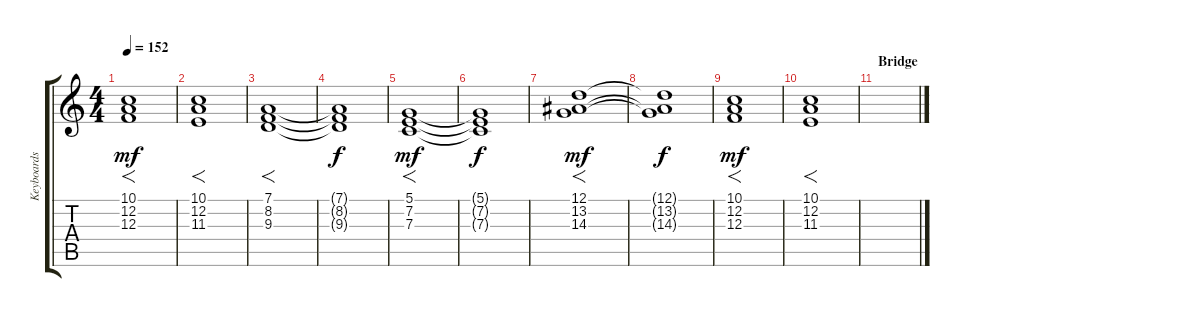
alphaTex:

\track ("Keyboards" "Keyboards") {instrument pad2warm}
\staff {score tabs}
\tuning (D4 A3 F3 C3 G2 D2) {hide}
\ts (4 4)
\tempo 152
\clef g2
\ks c
(10.1 12.2 12.3).1{f dy mf} |
(10.1 12.2 11.3).1{f} |
(7.1 8.2 9.3).1{f} |
(7.1{t} 8.2{t} 9.3{t}).1{dy f} |
(5.1 7.2 7.3).1{f dy mf} |
(5.1{t} 7.2{t} 7.3{t}).1{dy f} |
(12.1 13.2 14.3).1{f dy mf} |
(12.1{t} 13.2{t} 14.3{t}).1{dy f} |
(10.1 12.2 12.3).1{f dy mf} |
(10.1 12.2 11.3).1{f} |
\section ("" "Bridge")
